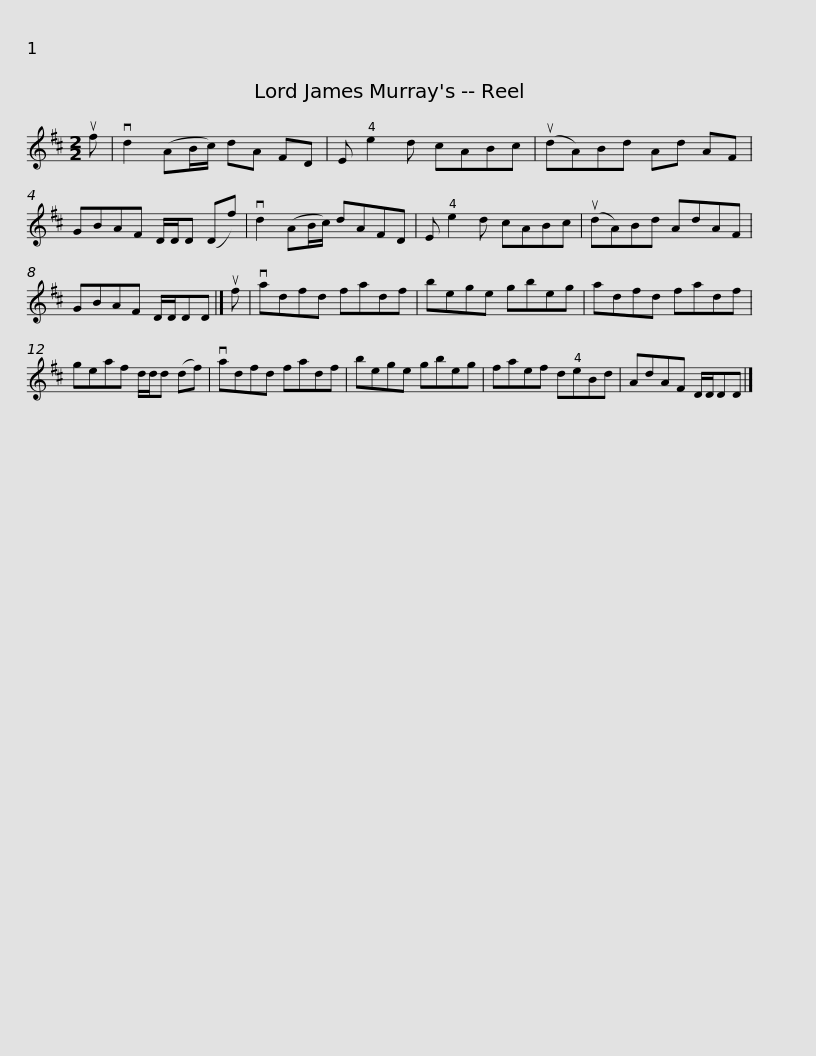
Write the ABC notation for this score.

X:1
L:1/8
M:2/2
I:linebreak $
K:D
V:1 treble
V:1
 uf | vd2 (AB/c/) dA FD | E e2 d cABc | (udA)Bd Ad AF | GBAF D/D/D (Df) | %5
 vd2 (AB/c/) dAFD |$ E e2 d cABc | (udA)Bd AdAF | GBAF D/D/DD |] uf | %10
 vadfd fadf | bege gbeg |$ adfd fadf | geaf d/d/d (df) | vadfd fadf | %15
 bege gbeg | faef deBd |$ AdAF D/D/DD |] %18
